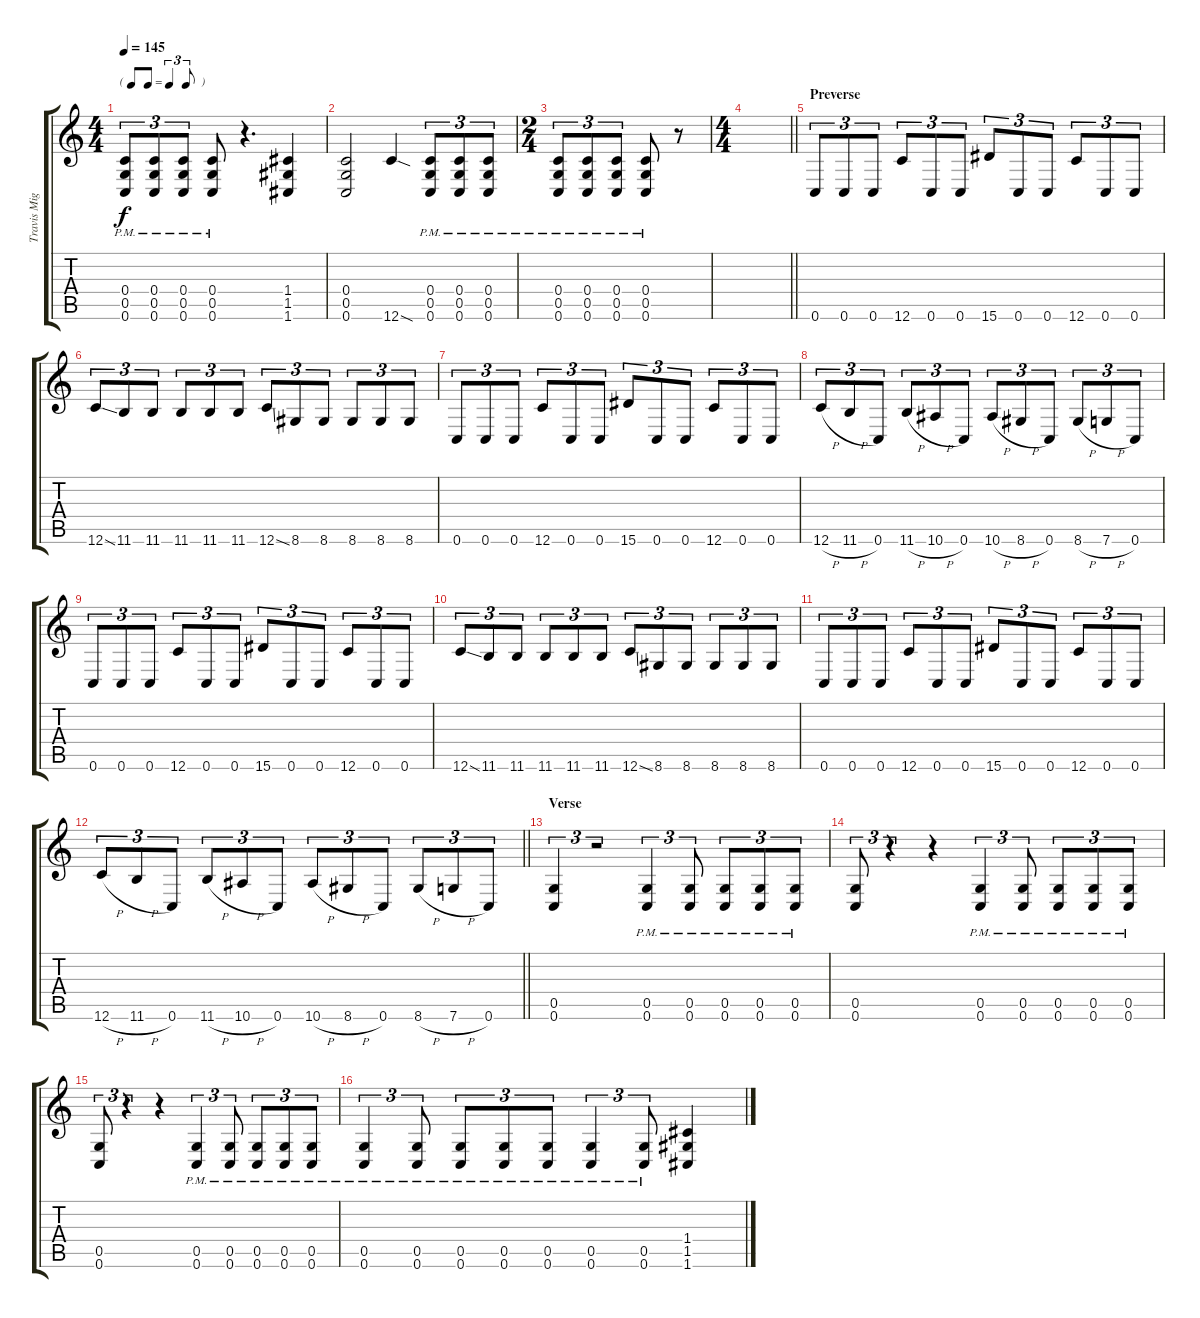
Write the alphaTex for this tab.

\track ("Travis Miguel" "Travis Mig") {instrument distortionguitar}
\staff {score tabs}
\tuning (D4 A3 F3 C3 G2 C2) {hide}
\ts (4 4)
\tf triplet8th
\tempo 145
\clef g2
\ks c
(0.4{pm} 0.5{pm} 0.6{pm}).8{tu (3 2) dy f} (0.4{pm} 0.5{pm} 0.6{pm}).8{tu (3 2)} (0.4{pm} 0.5{pm} 0.6{pm}).8{tu (3 2)} (0.4{pm} 0.5{pm} 0.6{pm}).8 r.4{d} (1.4 1.5 1.6).4 |
(0.4 0.5 0.6).2 12.6{sod}.4 (0.4{pm} 0.5{pm} 0.6{pm}).8{tu (3 2)} (0.4{pm} 0.5{pm} 0.6{pm}).8{tu (3 2)} (0.4{pm} 0.5{pm} 0.6{pm}).8{tu (3 2)} |
\ts (2 4)
(0.4{pm} 0.5{pm} 0.6{pm}).8{tu (3 2)} (0.4{pm} 0.5{pm} 0.6{pm}).8{tu (3 2)} (0.4{pm} 0.5{pm} 0.6{pm}).8{tu (3 2)} (0.4{pm} 0.5{pm} 0.6{pm}).8 r.8 |
\ts (4 4)
\barLineRight lightlight
|
\section ("" "Preverse")
0.6.8{tu (3 2)} 0.6.8{tu (3 2)} 0.6.8{tu (3 2)} 12.6.8{tu (3 2)} 0.6.8{tu (3 2)} 0.6.8{tu (3 2)} 15.6.8{tu (3 2)} 0.6.8{tu (3 2)} 0.6.8{tu (3 2)} 12.6.8{tu (3 2)} 0.6.8{tu (3 2)} 0.6.8{tu (3 2)} |
12.6{ss}.8{tu (3 2)} 11.6.8{tu (3 2)} 11.6.8{tu (3 2)} 11.6.8{tu (3 2)} 11.6.8{tu (3 2)} 11.6.8{tu (3 2)} 12.6{ss}.8{tu (3 2)} 8.6.8{tu (3 2)} 8.6.8{tu (3 2)} 8.6.8{tu (3 2)} 8.6.8{tu (3 2)} 8.6.8{tu (3 2)} |
0.6.8{tu (3 2)} 0.6.8{tu (3 2)} 0.6.8{tu (3 2)} 12.6.8{tu (3 2)} 0.6.8{tu (3 2)} 0.6.8{tu (3 2)} 15.6.8{tu (3 2)} 0.6.8{tu (3 2)} 0.6.8{tu (3 2)} 12.6.8{tu (3 2)} 0.6.8{tu (3 2)} 0.6.8{tu (3 2)} |
12.6{h}.8{tu (3 2)} 11.6{h}.8{tu (3 2)} 0.6.8{tu (3 2)} 11.6{h}.8{tu (3 2)} 10.6{h}.8{tu (3 2)} 0.6.8{tu (3 2)} 10.6{h}.8{tu (3 2)} 8.6{h}.8{tu (3 2)} 0.6.8{tu (3 2)} 8.6{h}.8{tu (3 2)} 7.6{h}.8{tu (3 2)} 0.6.8{tu (3 2)} |
0.6.8{tu (3 2)} 0.6.8{tu (3 2)} 0.6.8{tu (3 2)} 12.6.8{tu (3 2)} 0.6.8{tu (3 2)} 0.6.8{tu (3 2)} 15.6.8{tu (3 2)} 0.6.8{tu (3 2)} 0.6.8{tu (3 2)} 12.6.8{tu (3 2)} 0.6.8{tu (3 2)} 0.6.8{tu (3 2)} |
12.6{ss}.8{tu (3 2)} 11.6.8{tu (3 2)} 11.6.8{tu (3 2)} 11.6.8{tu (3 2)} 11.6.8{tu (3 2)} 11.6.8{tu (3 2)} 12.6{ss}.8{tu (3 2)} 8.6.8{tu (3 2)} 8.6.8{tu (3 2)} 8.6.8{tu (3 2)} 8.6.8{tu (3 2)} 8.6.8{tu (3 2)} |
0.6.8{tu (3 2)} 0.6.8{tu (3 2)} 0.6.8{tu (3 2)} 12.6.8{tu (3 2)} 0.6.8{tu (3 2)} 0.6.8{tu (3 2)} 15.6.8{tu (3 2)} 0.6.8{tu (3 2)} 0.6.8{tu (3 2)} 12.6.8{tu (3 2)} 0.6.8{tu (3 2)} 0.6.8{tu (3 2)} |
\barLineRight lightlight
12.6{h}.8{tu (3 2)} 11.6{h}.8{tu (3 2)} 0.6.8{tu (3 2)} 11.6{h}.8{tu (3 2)} 10.6{h}.8{tu (3 2)} 0.6.8{tu (3 2)} 10.6{h}.8{tu (3 2)} 8.6{h}.8{tu (3 2)} 0.6.8{tu (3 2)} 8.6{h}.8{tu (3 2)} 7.6{h}.8{tu (3 2)} 0.6.8{tu (3 2)} |
\section ("" "Verse")
(0.5 0.6).4{tu (3 2)} r.2{tu (3 2)} (0.5{pm} 0.6{pm}).4{tu (3 2)} (0.5{pm} 0.6{pm}).8{tu (3 2)} (0.5{pm} 0.6{pm}).8{tu (3 2)} (0.5{pm} 0.6{pm}).8{tu (3 2)} (0.5{pm} 0.6{pm}).8{tu (3 2)} |
(0.5 0.6).8{tu (3 2)} r.4{tu (3 2)} r.4 (0.5{pm} 0.6{pm}).4{tu (3 2)} (0.5{pm} 0.6{pm}).8{tu (3 2)} (0.5{pm} 0.6{pm}).8{tu (3 2)} (0.5{pm} 0.6{pm}).8{tu (3 2)} (0.5{pm} 0.6{pm}).8{tu (3 2)} |
(0.5 0.6).8{tu (3 2)} r.4{tu (3 2)} r.4 (0.5{pm} 0.6{pm}).4{tu (3 2)} (0.5{pm} 0.6{pm}).8{tu (3 2)} (0.5{pm} 0.6{pm}).8{tu (3 2)} (0.5{pm} 0.6{pm}).8{tu (3 2)} (0.5{pm} 0.6{pm}).8{tu (3 2)} |
(0.5{pm} 0.6{pm}).4{tu (3 2)} (0.5{pm} 0.6{pm}).8{tu (3 2)} (0.5{pm} 0.6{pm}).8{tu (3 2)} (0.5{pm} 0.6{pm}).8{tu (3 2)} (0.5{pm} 0.6{pm}).8{tu (3 2)} (0.5{pm} 0.6{pm}).4{tu (3 2)} (0.5{pm} 0.6{pm}).8{tu (3 2)} (1.4 1.5 1.6).4
